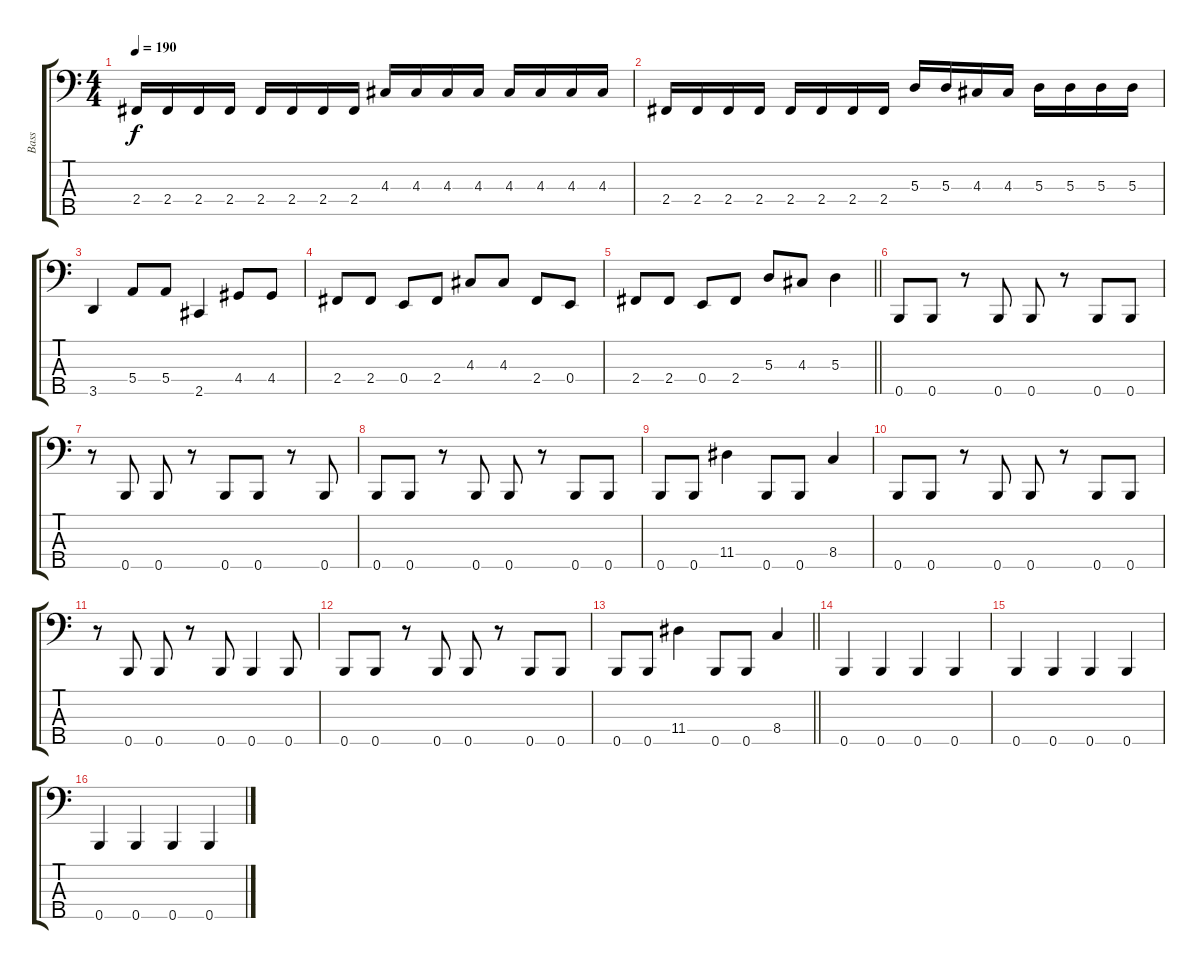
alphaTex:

\track ("Bass" "Bass") {instrument electricbassfinger}
\staff {score tabs}
\tuning (G2 D2 A1 E1 B0) {hide}
\ts (4 4)
\tempo 190
\clef f4
\ks c
2.4.16{dy f} 2.4.16 2.4.16 2.4.16 2.4.16 2.4.16 2.4.16 2.4.16 4.3.16 4.3.16 4.3.16 4.3.16 4.3.16 4.3.16 4.3.16 4.3.16 |
2.4.16 2.4.16 2.4.16 2.4.16 2.4.16 2.4.16 2.4.16 2.4.16 5.3.16 5.3.16 4.3.16 4.3.16 5.3.16 5.3.16 5.3.16 5.3.16 |
3.5.4 5.4.8 5.4.8 2.5.4 4.4.8 4.4.8 |
2.4.8 2.4.8 0.4.8 2.4.8 4.3.8 4.3.8 2.4.8 0.4.8 |
\barLineRight lightlight
2.4.8 2.4.8 0.4.8 2.4.8 5.3.8 4.3.8 5.3.4 |
\section ("" "")
0.5.8 0.5.8 r.8 0.5.8 0.5.8 r.8 0.5.8 0.5.8 |
r.8 0.5.8 0.5.8 r.8 0.5.8 0.5.8 r.8 0.5.8 |
0.5.8 0.5.8 r.8 0.5.8 0.5.8 r.8 0.5.8 0.5.8 |
0.5.8 0.5.8 11.4.4 0.5.8 0.5.8 8.4.4 |
0.5.8 0.5.8 r.8 0.5.8 0.5.8 r.8 0.5.8 0.5.8 |
r.8 0.5.8 0.5.8 r.8 0.5.8 0.5.4 0.5.8 |
0.5.8 0.5.8 r.8 0.5.8 0.5.8 r.8 0.5.8 0.5.8 |
\barLineRight lightlight
0.5.8 0.5.8 11.4.4 0.5.8 0.5.8 8.4.4 |
\section ("" "")
0.5.4 0.5.4 0.5.4 0.5.4 |
0.5.4 0.5.4 0.5.4 0.5.4 |
0.5.4 0.5.4 0.5.4 0.5.4
